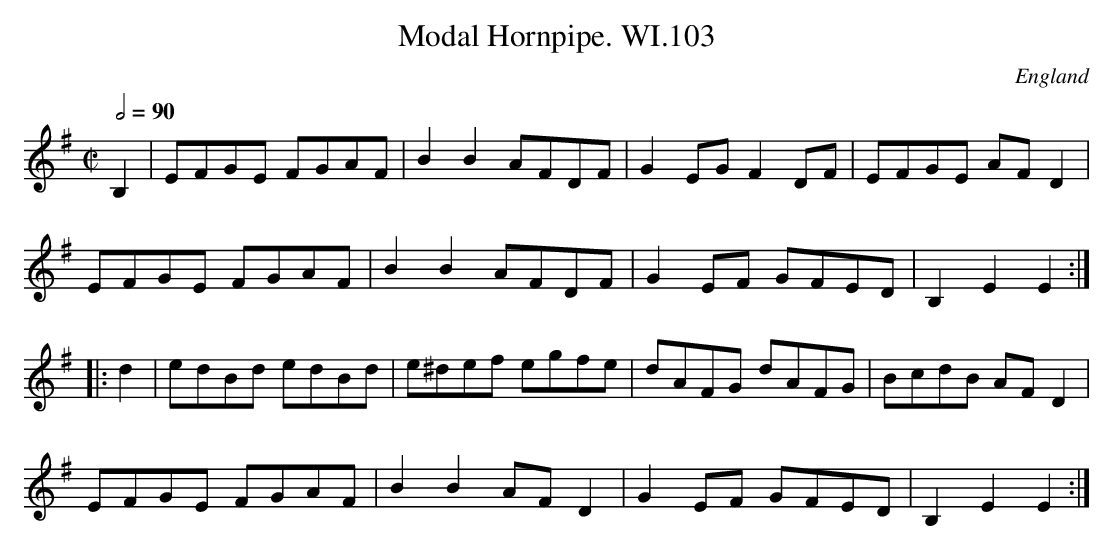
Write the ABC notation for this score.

X:1
T:Modal Hornpipe. WI.103
M:C|
L:1/8
Q:1/2=90
O:England
K:Em
B,2|EFGE FGAF|B2B2 AFDF|G2EG F2DF|EFGE AFD2|!
EFGE FGAF|B2B2 AFDF|G2EF GFED|B,2E2E2:|!
|:d2|edBd edBd|e^def egfe|dAFG dAFG|BcdB AFD2|!
EFGE FGAF|B2B2 AFD2|G2EF GFED|B,2E2E2:|
